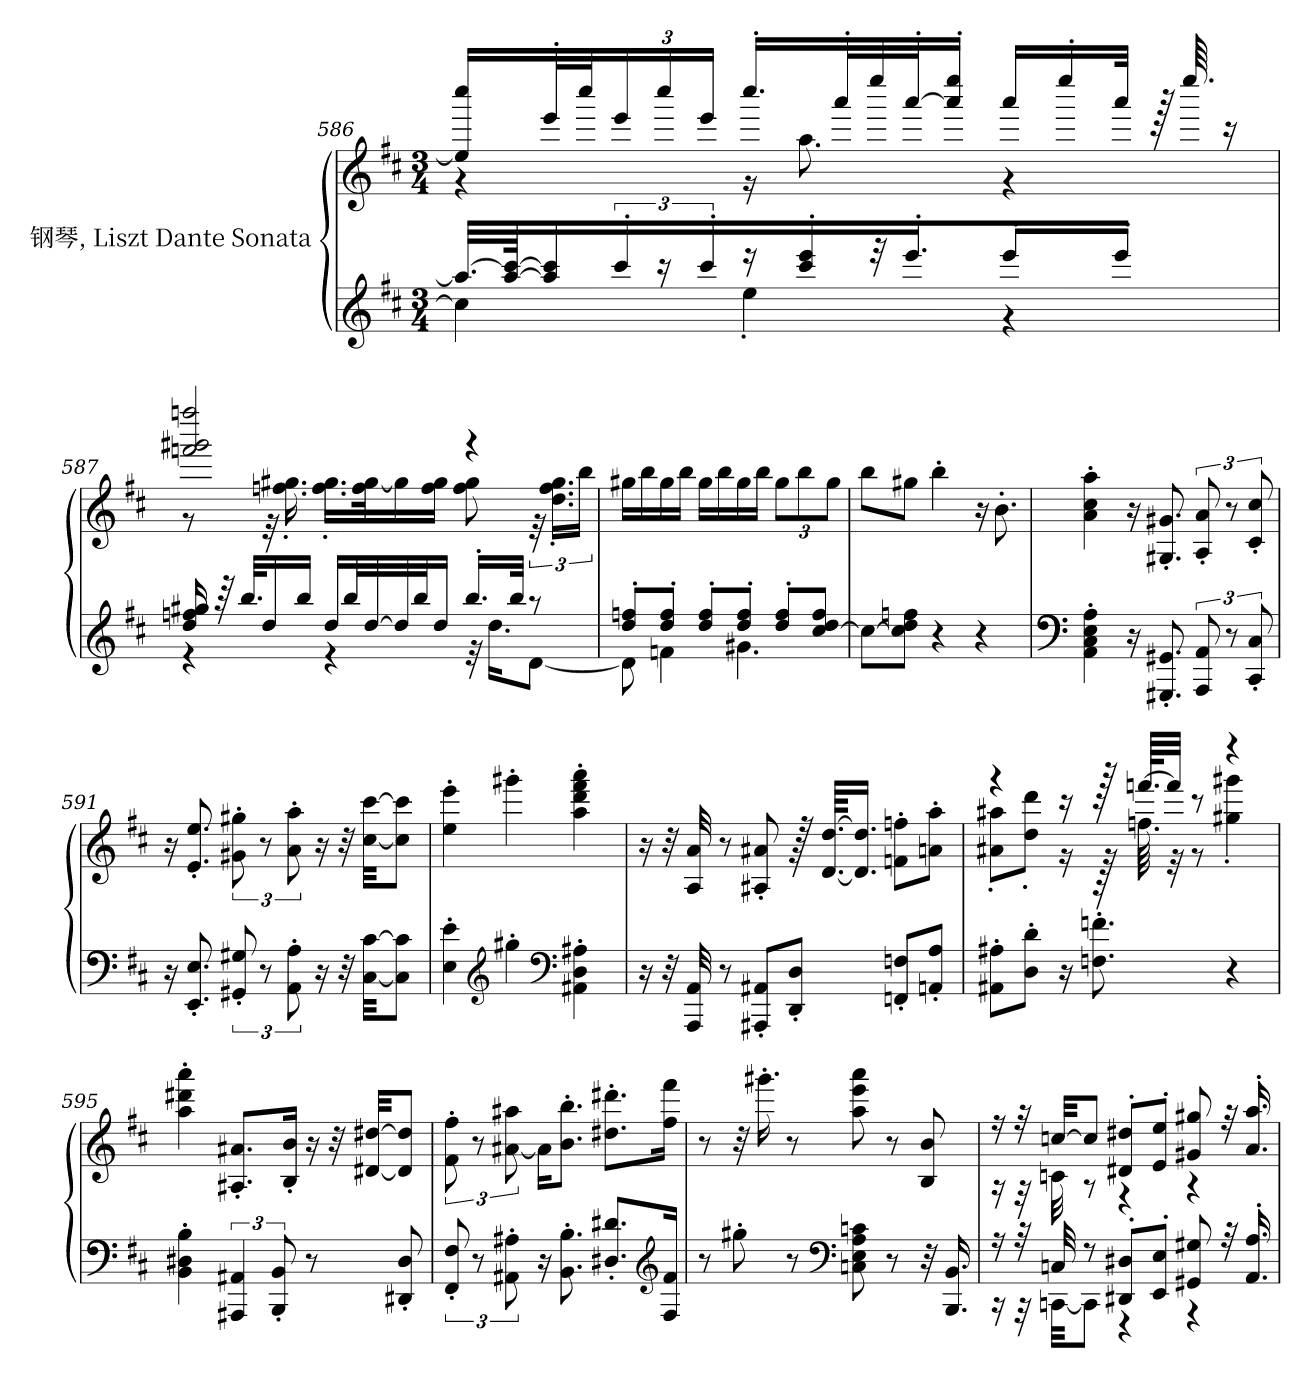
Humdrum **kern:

**kern	**kern
*part1	*part1
*staff2	*staff1
*I"钢琴, Liszt Dante Sonata	*
!!LO:LB:g=z
*clefG2	*clefG2
*k[f#c#]	*k[f#c#]
*M3/4	*M3/4
=586	=586
*^	*^
32.aa/LLL_	4cc#\]	16ee/] 16cccc#/LL	4r
64aa/_ [64ccc#/JK	.	.	.
16aa/] 16ccc#/]	.	32eee'/L	.
.	.	32cccc#/J	.
*	*	*Xbrackettup	*
24ccc#'/JJ	.	24eee/	.
24r	.	24cccc#/	.
24ccc#'/	.	24eee/JJ	.
16r	4ee'\	16.cccc#'/LL	16r
16ccc#/' 16eee/'	.	.	8.aa\
.	.	32aaa'/L	.
32r	.	32eeee/	.
16.eee'/	.	[32aaa'/J	.
.	.	16aaa/]' 16eeee/'JJ	.
8eee'/L	4r	16aaa/LL	4r
.	.	16eeee'/	.
8eee'/J	.	32aaa/JJk	.
.	.	128r	.
.	.	64.eeee/	.
.	.	16r	.
!!LO:LB:g=z	!!
=587	=587	=587	=587
16dd/ 16ffn/ 16gg#X/	4r	2fffn/ 2ggg#X/ 2ffffn/	8r
64r	.	.	.
32.bb/KLL	.	.	.
16dd/	.	.	32r
.	.	.	16.ffn\' 16.gg#X\'
16bb/JJ	.	.	.
16dd/LL	4r	.	16.ff\' 16.gg#\'LL
32bb/L	.	.	.
[32dd/	.	.	32ff\ [32gg#\K
32dd/]	.	.	16gg#\]
32bb/J	.	.	.
16dd/JJ	.	.	16ff\ 16gg#\JJ
16.bb'/LL	32r	4r	8ff\ 8gg#\
.	16.dd\KL	.	.
32bb/JJk	.	.	.
*	*	*	*brackettup
8r	[8d\J	.	48r
.	.	.	24.dd\' 24.ff\' 24.gg#\'LL
.	.	.	24bb\JJ
*	*	*v	*v
=588	=588	=588
8dd/' 8ffn/'L	8d\]	16gg#X\LL
.	.	16bb\
8dd/' 8ff/'J	4fn\	16gg#\
.	.	16bb\JJ
8dd/' 8ff/'L	.	16gg#\LL
.	.	16bb\
8dd/' 8ff/'J	4.g#X\	16gg#\
.	.	16bb\JJ
*	*	*Xbrackettup
8dd/' 8ff/'L	.	12gg#\L
.	.	12bb\
[8cc#/ 8dd/ 8ff/J	.	.
.	.	12gg#\J
*v	*v	*
=589	=589
8cc#\L_	8bb\L
8cc#\] 8dd\ 8ffn\J	8gg#X\J
4r	4bb'\
4r	16r
.	8.b'\
!!LO:PB:g=z
=590	=590
*clefF4	*
4AA\' 4C#\' 4E\' 4A\'	4a\' 4cc#\' 4aa\'
16r	16r
8.GGG#X/' 8.GG#X/'	8.G#X/' 8.g#X/'
*	*brackettup
12AAA/ 12AA/	12A/' 12a/'
12r	12r
12CC#/' 12C#/'	12c#/' 12cc#/'
=591	=591
16r	16r
8.EE/' 8.E/'	8.e/' 8.ee/'
12GG#X/' 12G#X/'	12g#X\' 12gg#X\'
12r	12r
12AA\' 12A\'	12a\' 12aa\'
16r	16r
32r	32r
[32C#\ [32c#\KKL	[32cc#\ [32ccc#\KKL
8C#\] 8c#\]J	8cc#\] 8ccc#\]J
=592	=592
4E\' 4e\'	4ee\' 4eee\'
*clefG2	*
4gg#X'\	4ggg#X'\
*clefF4	*
4AA#X\' 4D\' 4A#X\'	4aa\' 4ddd\' 4fff#\' 4aaa\'
!!LO:LB:g=z
=593	=593
16r	16r
32r	32r
32AAA/ 32AA/	32A/ 32a/
8r	8r
8AAA#X/' 8AA#X/'L	8A#X/' 8a#X/'
8DD/' 8D/'J	128r
.	[64.d/ [64.dd/KKLL
.	16.d/] 16.dd/]JJ
8FFn/' 8Fn/'L	8fn\' 8ffn\'L
8AAn/' 8A/'J	8an\' 8aa\'J
=594	=594
*	*^
8AA#X\' 8A#X\'L	4r	8a#X\' 8aa#X\'L
8D\' 8d\'J	.	8dd\' 8ddd\'J
16r	16r	16r
8.Fn\' 8.fn\'	128r	128r
.	[64.fffn/KLLL	64.ffn\
.	32fff/JJJ]	32r
.	8r	8r
4r	4r	4gg#X\' 4ggg#X\'
*	*v	*v
=595	=595
4BB\' 4D#X\' 4B\'	4aa\' 4ddd#X\' 4aaa\'
6AAA#X/ 6AA#X/	8.A#X/' 8.a#X/'L
12BBB/' 12BB/'	.
.	16B/' 16b/'Jk
8r	16r
.	32r
.	[32d#X/ [32dd#X/KKL
8DD#X/' 8D#/'	8d#/] 8dd#/]J
!!LO:LB:g=z
=596	=596
12FF#/' 12F#/'	12f#\' 12ff#\'
12r	12r
12AA#X\' 12A#X\'	[12a#X\ 12aa#X\
16r	16a#\KL]
8.BB\' 8.B\'	8.b\' 8.bb\'J
8.D#X/' 8.d#X/'L	8.dd#X\' 8.ddd#X\'L
*clefG2	*
16F#/ 16f#/Jk	16ff#\ 16fff#\Jk
=597	=597
8r	8r
8gg#X'\	32r
.	16.ggg#X'\
8r	8r
*clefF4	*
8Cn\ 8E\ 8A\ 8cn\	8aa\ 8eee\ 8aaa\
8r	8r
32r	8B/ 8b/
16.BBB/ 16.BB/	.
=598	=598
*^	*^
16r	16r	16r	16r
32r	32r	32r	32r
32Cn/	[32CCn\KKL	[32ccn/KKL	32cn\
8r	8CC\J]	8cc/J]	8r
8DD#X/' 8D#X/'L	4r	8d#X/' 8dd#X/'L	4r
8EE/' 8E/'J	.	8e/' 8ee/'J	.
8GG#X/ 8G#X/	4r	8g#X/ 8gg#X/	4r
32r	.	32r	.
16.AA/' 16.A/'	.	16.a/' 16.aa/'	.
*v	*v	*	*
*	*v	*v
=	=
*-	*-
